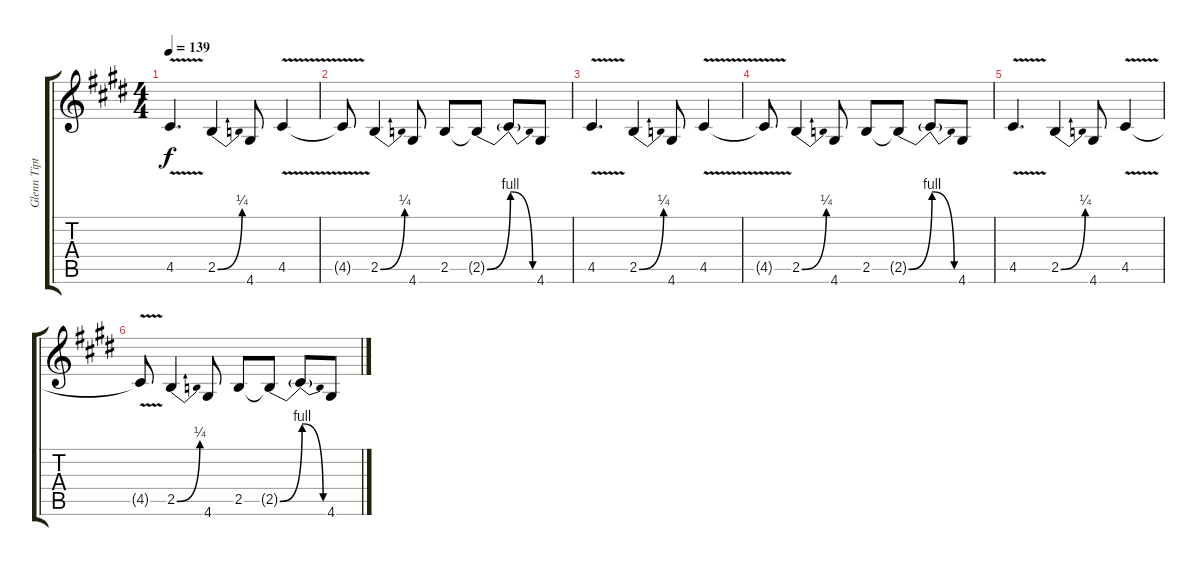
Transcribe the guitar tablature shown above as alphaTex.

\track ("Glenn Tipton" "Glenn Tipt") {instrument overdrivenguitar}
\staff {score tabs}
\tuning (E4 B3 G3 D3 A2 E2) {hide}
\ts (4 4)
\tempo 139
\clef g2
\ks c#minor
4.5{v}.4{d dy f} 2.5{be (bend 0 0 60 1)}.4 4.6.8 4.5{v}.4 |
4.5{t}.8 2.5{be (bend 0 0 60 1)}.4 4.6.8 2.5.8 2.5{be (bend 0 0 60 4) t}.8 2.5{be (release 0 4 60 0) t}.8 4.6.8 |
4.5{v}.4{d} 2.5{be (bend 0 0 60 1)}.4 4.6.8 4.5{v}.4 |
4.5{t}.8 2.5{be (bend 0 0 60 1)}.4 4.6.8 2.5.8 2.5{be (bend 0 0 60 4) t}.8 2.5{be (release 0 4 60 0) t}.8 4.6.8 |
4.5{v}.4{d} 2.5{be (bend 0 0 60 1)}.4 4.6.8 4.5{v}.4 |
4.5{t}.8 2.5{be (bend 0 0 60 1)}.4 4.6.8 2.5.8 2.5{be (bend 0 0 60 4) t}.8 2.5{be (release 0 4 60 0) t}.8 4.6.8
